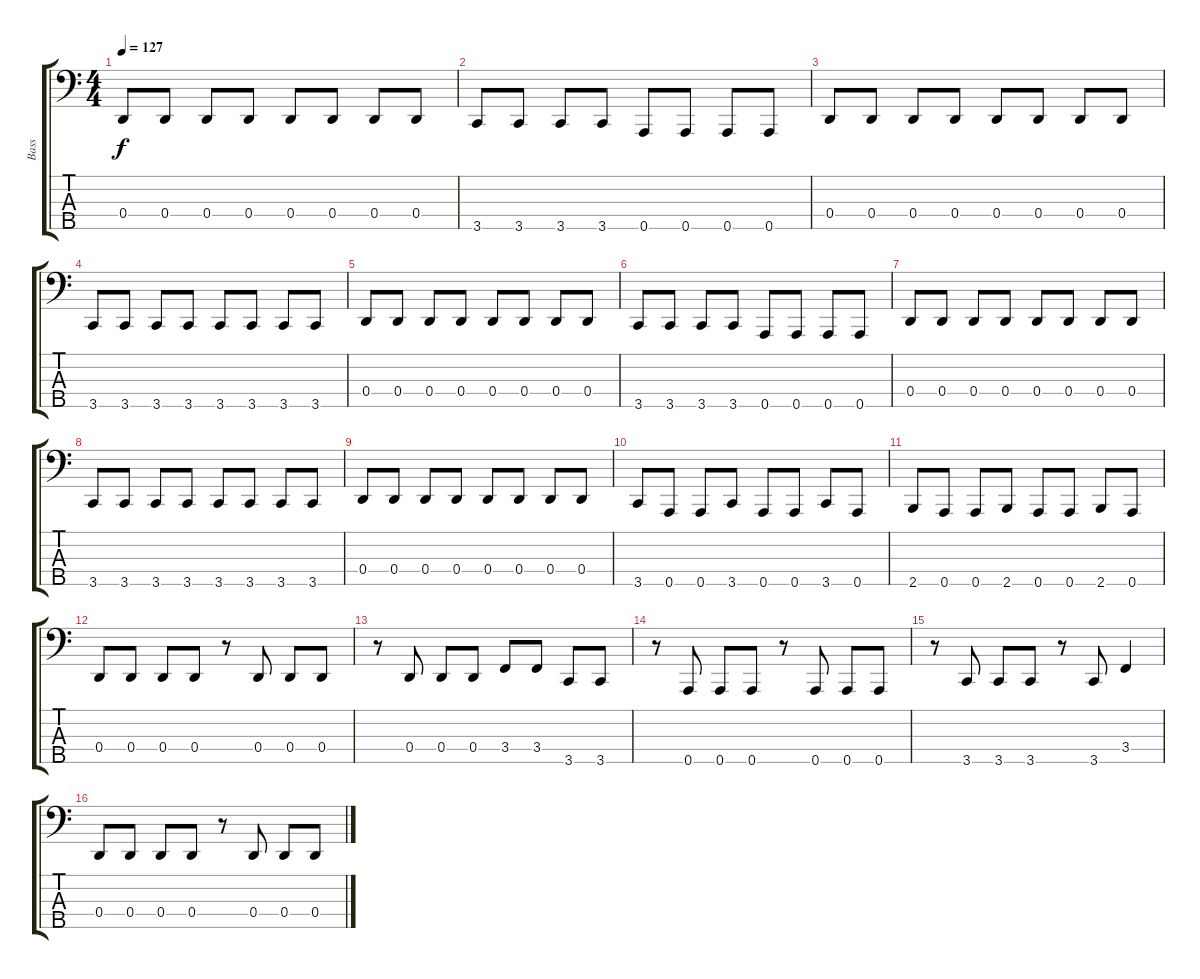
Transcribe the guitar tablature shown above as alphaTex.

\track ("Bass" "Bass") {instrument electricbassfinger}
\staff {score tabs}
\tuning (F2 C2 G1 D1 A0) {hide}
\ts (4 4)
\tempo 127
\clef f4
\ks c
0.4.8{dy f} 0.4.8 0.4.8 0.4.8 0.4.8 0.4.8 0.4.8 0.4.8 |
3.5.8 3.5.8 3.5.8 3.5.8 0.5.8 0.5.8 0.5.8 0.5.8 |
0.4.8 0.4.8 0.4.8 0.4.8 0.4.8 0.4.8 0.4.8 0.4.8 |
3.5.8 3.5.8 3.5.8 3.5.8 3.5.8 3.5.8 3.5.8 3.5.8 |
0.4.8 0.4.8 0.4.8 0.4.8 0.4.8 0.4.8 0.4.8 0.4.8 |
3.5.8 3.5.8 3.5.8 3.5.8 0.5.8 0.5.8 0.5.8 0.5.8 |
0.4.8 0.4.8 0.4.8 0.4.8 0.4.8 0.4.8 0.4.8 0.4.8 |
3.5.8 3.5.8 3.5.8 3.5.8 3.5.8 3.5.8 3.5.8 3.5.8 |
0.4.8 0.4.8 0.4.8 0.4.8 0.4.8 0.4.8 0.4.8 0.4.8 |
3.5.8 0.5.8 0.5.8 3.5.8 0.5.8 0.5.8 3.5.8 0.5.8 |
2.5.8 0.5.8 0.5.8 2.5.8 0.5.8 0.5.8 2.5.8 0.5.8 |
0.4.8 0.4.8 0.4.8 0.4.8 r.8 0.4.8 0.4.8 0.4.8 |
r.8 0.4.8 0.4.8 0.4.8 3.4.8 3.4.8 3.5.8 3.5.8 |
r.8 0.5.8 0.5.8 0.5.8 r.8 0.5.8 0.5.8 0.5.8 |
r.8 3.5.8 3.5.8 3.5.8 r.8 3.5.8 3.4.4 |
0.4.8 0.4.8 0.4.8 0.4.8 r.8 0.4.8 0.4.8 0.4.8
